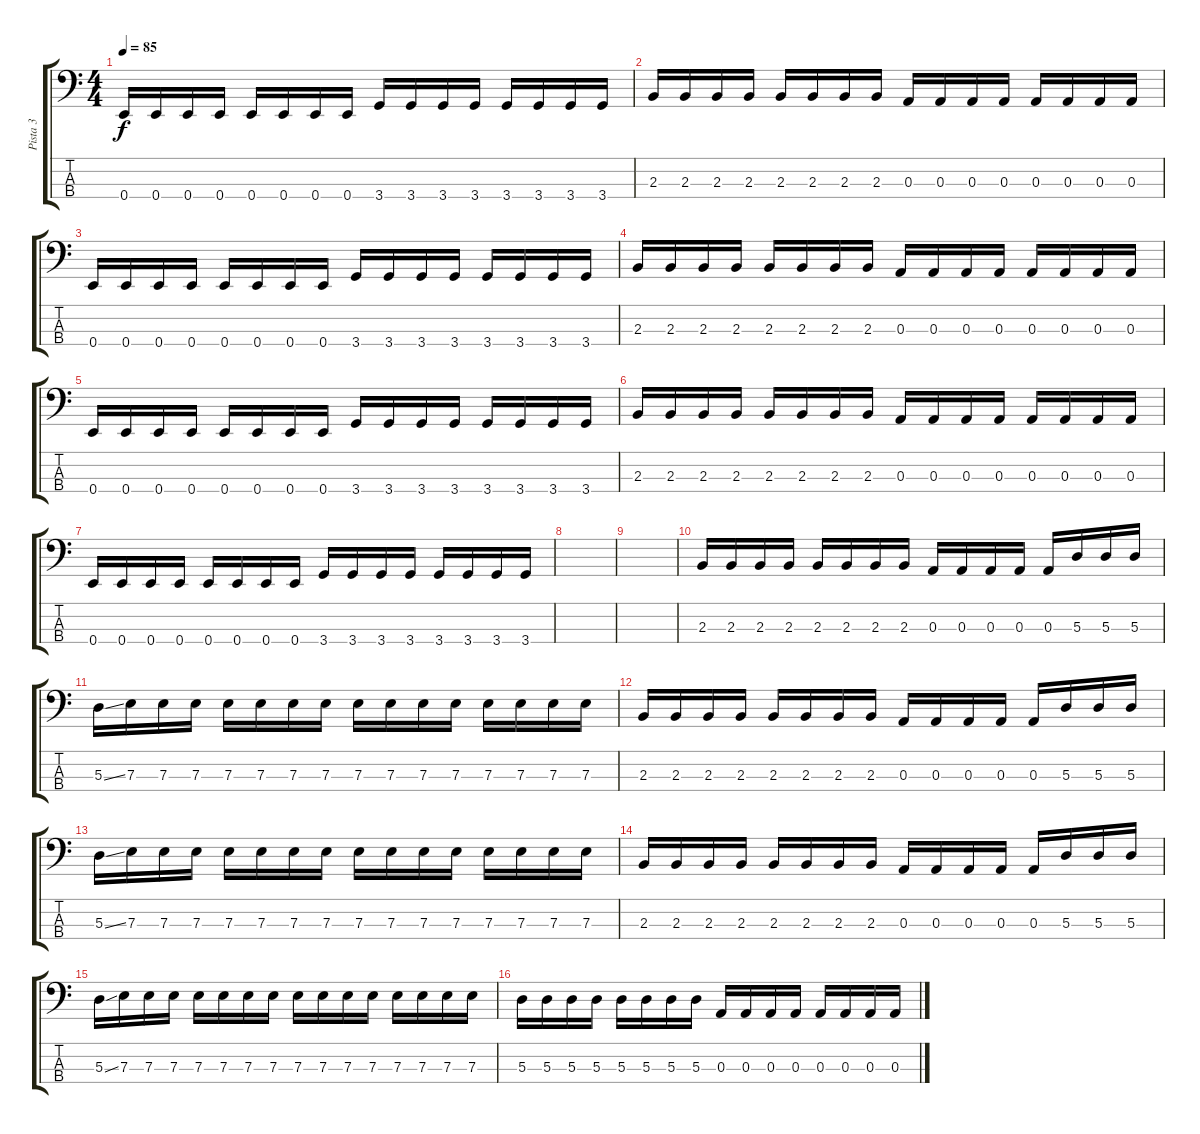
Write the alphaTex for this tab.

\track ("Pista 3" "Pista 3") {instrument electricbasspick}
\staff {score tabs}
\tuning (G2 D2 A1 E1) {hide}
\ts (4 4)
\tempo 85
\clef f4
\ks c
0.4.16{dy f} 0.4.16 0.4.16 0.4.16 0.4.16 0.4.16 0.4.16 0.4.16 3.4.16 3.4.16 3.4.16 3.4.16 3.4.16 3.4.16 3.4.16 3.4.16 |
2.3.16 2.3.16 2.3.16 2.3.16 2.3.16 2.3.16 2.3.16 2.3.16 0.3.16 0.3.16 0.3.16 0.3.16 0.3.16 0.3.16 0.3.16 0.3.16 |
0.4.16 0.4.16 0.4.16 0.4.16 0.4.16 0.4.16 0.4.16 0.4.16 3.4.16 3.4.16 3.4.16 3.4.16 3.4.16 3.4.16 3.4.16 3.4.16 |
2.3.16 2.3.16 2.3.16 2.3.16 2.3.16 2.3.16 2.3.16 2.3.16 0.3.16 0.3.16 0.3.16 0.3.16 0.3.16 0.3.16 0.3.16 0.3.16 |
0.4.16 0.4.16 0.4.16 0.4.16 0.4.16 0.4.16 0.4.16 0.4.16 3.4.16 3.4.16 3.4.16 3.4.16 3.4.16 3.4.16 3.4.16 3.4.16 |
2.3.16 2.3.16 2.3.16 2.3.16 2.3.16 2.3.16 2.3.16 2.3.16 0.3.16 0.3.16 0.3.16 0.3.16 0.3.16 0.3.16 0.3.16 0.3.16 |
0.4.16 0.4.16 0.4.16 0.4.16 0.4.16 0.4.16 0.4.16 0.4.16 3.4.16 3.4.16 3.4.16 3.4.16 3.4.16 3.4.16 3.4.16 3.4.16 |
|
|
2.3.16 2.3.16 2.3.16 2.3.16 2.3.16 2.3.16 2.3.16 2.3.16 0.3.16 0.3.16 0.3.16 0.3.16 0.3.16 5.3.16 5.3.16 5.3.16 |
5.3{ss}.16 7.3.16 7.3.16 7.3.16 7.3.16 7.3.16 7.3.16 7.3.16 7.3.16 7.3.16 7.3.16 7.3.16 7.3.16 7.3.16 7.3.16 7.3.16 |
2.3.16 2.3.16 2.3.16 2.3.16 2.3.16 2.3.16 2.3.16 2.3.16 0.3.16 0.3.16 0.3.16 0.3.16 0.3.16 5.3.16 5.3.16 5.3.16 |
5.3{ss}.16 7.3.16 7.3.16 7.3.16 7.3.16 7.3.16 7.3.16 7.3.16 7.3.16 7.3.16 7.3.16 7.3.16 7.3.16 7.3.16 7.3.16 7.3.16 |
2.3.16 2.3.16 2.3.16 2.3.16 2.3.16 2.3.16 2.3.16 2.3.16 0.3.16 0.3.16 0.3.16 0.3.16 0.3.16 5.3.16 5.3.16 5.3.16 |
5.3{ss}.16 7.3.16 7.3.16 7.3.16 7.3.16 7.3.16 7.3.16 7.3.16 7.3.16 7.3.16 7.3.16 7.3.16 7.3.16 7.3.16 7.3.16 7.3.16 |
5.3.16 5.3.16 5.3.16 5.3.16 5.3.16 5.3.16 5.3.16 5.3.16 0.3.16 0.3.16 0.3.16 0.3.16 0.3.16 0.3.16 0.3.16 0.3.16
